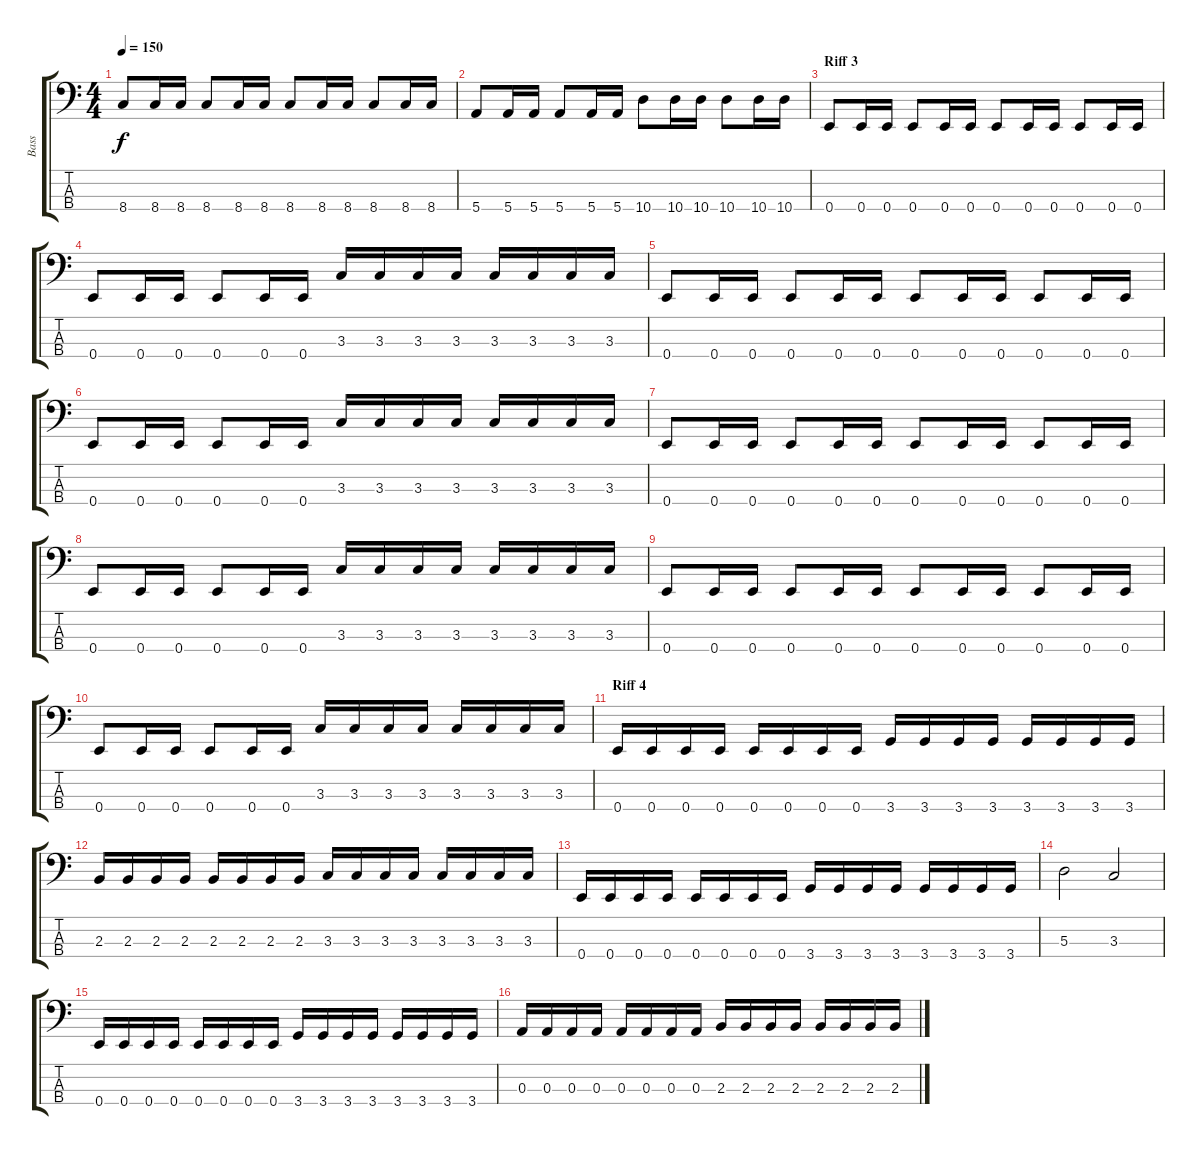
\track ("Bass" "Bass") {instrument electricbassfinger}
\staff {score tabs}
\tuning (G2 D2 A1 E1) {hide}
\ts (4 4)
\tempo 150
\clef f4
\ks c
8.4.8{dy f} 8.4.16 8.4.16 8.4.8 8.4.16 8.4.16 8.4.8 8.4.16 8.4.16 8.4.8 8.4.16 8.4.16 |
5.4.8 5.4.16 5.4.16 5.4.8 5.4.16 5.4.16 10.4.8 10.4.16 10.4.16 10.4.8 10.4.16 10.4.16 |
\section ("" "Riff 3")
0.4.8 0.4.16 0.4.16 0.4.8 0.4.16 0.4.16 0.4.8 0.4.16 0.4.16 0.4.8 0.4.16 0.4.16 |
0.4.8 0.4.16 0.4.16 0.4.8 0.4.16 0.4.16 3.3.16 3.3.16 3.3.16 3.3.16 3.3.16 3.3.16 3.3.16 3.3.16 |
0.4.8 0.4.16 0.4.16 0.4.8 0.4.16 0.4.16 0.4.8 0.4.16 0.4.16 0.4.8 0.4.16 0.4.16 |
0.4.8 0.4.16 0.4.16 0.4.8 0.4.16 0.4.16 3.3.16 3.3.16 3.3.16 3.3.16 3.3.16 3.3.16 3.3.16 3.3.16 |
0.4.8 0.4.16 0.4.16 0.4.8 0.4.16 0.4.16 0.4.8 0.4.16 0.4.16 0.4.8 0.4.16 0.4.16 |
0.4.8 0.4.16 0.4.16 0.4.8 0.4.16 0.4.16 3.3.16 3.3.16 3.3.16 3.3.16 3.3.16 3.3.16 3.3.16 3.3.16 |
0.4.8 0.4.16 0.4.16 0.4.8 0.4.16 0.4.16 0.4.8 0.4.16 0.4.16 0.4.8 0.4.16 0.4.16 |
0.4.8 0.4.16 0.4.16 0.4.8 0.4.16 0.4.16 3.3.16 3.3.16 3.3.16 3.3.16 3.3.16 3.3.16 3.3.16 3.3.16 |
\section ("" "Riff 4")
0.4.16 0.4.16 0.4.16 0.4.16 0.4.16 0.4.16 0.4.16 0.4.16 3.4.16 3.4.16 3.4.16 3.4.16 3.4.16 3.4.16 3.4.16 3.4.16 |
2.3.16 2.3.16 2.3.16 2.3.16 2.3.16 2.3.16 2.3.16 2.3.16 3.3.16 3.3.16 3.3.16 3.3.16 3.3.16 3.3.16 3.3.16 3.3.16 |
0.4.16 0.4.16 0.4.16 0.4.16 0.4.16 0.4.16 0.4.16 0.4.16 3.4.16 3.4.16 3.4.16 3.4.16 3.4.16 3.4.16 3.4.16 3.4.16 |
5.3.2 3.3.2 |
0.4.16 0.4.16 0.4.16 0.4.16 0.4.16 0.4.16 0.4.16 0.4.16 3.4.16 3.4.16 3.4.16 3.4.16 3.4.16 3.4.16 3.4.16 3.4.16 |
0.3.16 0.3.16 0.3.16 0.3.16 0.3.16 0.3.16 0.3.16 0.3.16 2.3.16 2.3.16 2.3.16 2.3.16 2.3.16 2.3.16 2.3.16 2.3.16
